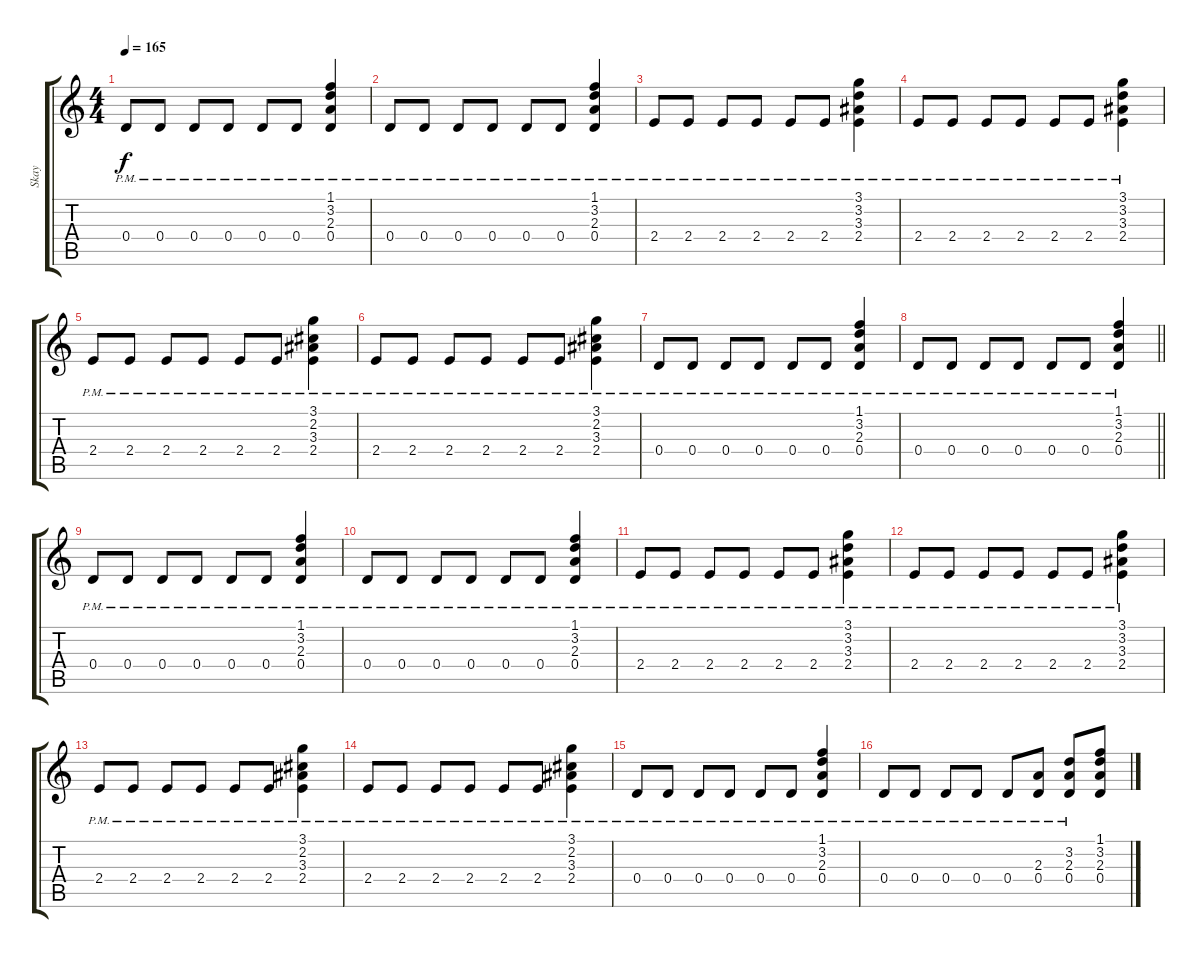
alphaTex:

\track ("Skay" "Skay") {instrument electricguitarclean}
\staff {score tabs}
\tuning (E4 B3 G3 D3 A2 E2) {hide}
\ts (4 4)
\tempo 165
\clef g2
\ks c
0.4{pm}.8{dy f} 0.4{pm}.8 0.4{pm}.8 0.4{pm}.8 0.4{pm}.8 0.4{pm}.8 (1.1 3.2 2.3{pm} 0.4).4 |
0.4{pm}.8 0.4{pm}.8 0.4{pm}.8 0.4{pm}.8 0.4{pm}.8 0.4{pm}.8 (1.1 3.2 2.3{pm} 0.4{pm}).4 |
2.4{pm}.8 2.4{pm}.8 2.4{pm}.8 2.4{pm}.8 2.4{pm}.8 2.4{pm}.8 (3.1 3.2 3.3{pm} 2.4{pm}).4 |
2.4{pm}.8 2.4{pm}.8 2.4{pm}.8 2.4{pm}.8 2.4{pm}.8 2.4{pm}.8 (3.1 3.2 3.3{pm} 2.4{pm}).4 |
2.4{pm}.8 2.4{pm}.8 2.4{pm}.8 2.4{pm}.8 2.4{pm}.8 2.4{pm}.8 (3.1 2.2 3.3{pm} 2.4{pm}).4 |
2.4{pm}.8 2.4{pm}.8 2.4{pm}.8 2.4{pm}.8 2.4{pm}.8 2.4{pm}.8 (3.1 2.2 3.3{pm} 2.4{pm}).4 |
0.4{pm}.8 0.4{pm}.8 0.4{pm}.8 0.4{pm}.8 0.4{pm}.8 0.4{pm}.8 (1.1 3.2 2.3{pm} 0.4{pm}).4 |
\barLineRight lightlight
0.4{pm}.8 0.4{pm}.8 0.4{pm}.8 0.4{pm}.8 0.4{pm}.8 0.4{pm}.8 (1.1 3.2 2.3{pm} 0.4{pm}).4 |
0.4{pm}.8 0.4{pm}.8 0.4{pm}.8 0.4{pm}.8 0.4{pm}.8 0.4{pm}.8 (1.1 3.2 2.3{pm} 0.4).4 |
0.4{pm}.8 0.4{pm}.8 0.4{pm}.8 0.4{pm}.8 0.4{pm}.8 0.4{pm}.8 (1.1 3.2 2.3{pm} 0.4{pm}).4 |
2.4{pm}.8 2.4{pm}.8 2.4{pm}.8 2.4{pm}.8 2.4{pm}.8 2.4{pm}.8 (3.1 3.2 3.3{pm} 2.4{pm}).4 |
2.4{pm}.8 2.4{pm}.8 2.4{pm}.8 2.4{pm}.8 2.4{pm}.8 2.4{pm}.8 (3.1 3.2 3.3{pm} 2.4{pm}).4 |
2.4{pm}.8 2.4{pm}.8 2.4{pm}.8 2.4{pm}.8 2.4{pm}.8 2.4{pm}.8 (3.1 2.2 3.3{pm} 2.4{pm}).4 |
2.4{pm}.8 2.4{pm}.8 2.4{pm}.8 2.4{pm}.8 2.4{pm}.8 2.4{pm}.8 (3.1 2.2 3.3{pm} 2.4{pm}).4 |
0.4{pm}.8 0.4{pm}.8 0.4{pm}.8 0.4{pm}.8 0.4{pm}.8 0.4{pm}.8 (1.1 3.2 2.3{pm} 0.4{pm}).4 |
0.4{pm}.8 0.4{pm}.8 0.4{pm}.8 0.4{pm}.8 0.4{pm}.8 (2.3 0.4{pm}).8 (3.2 2.3{pm} 0.4{pm}).8 (1.1 3.2 2.3 0.4).8
